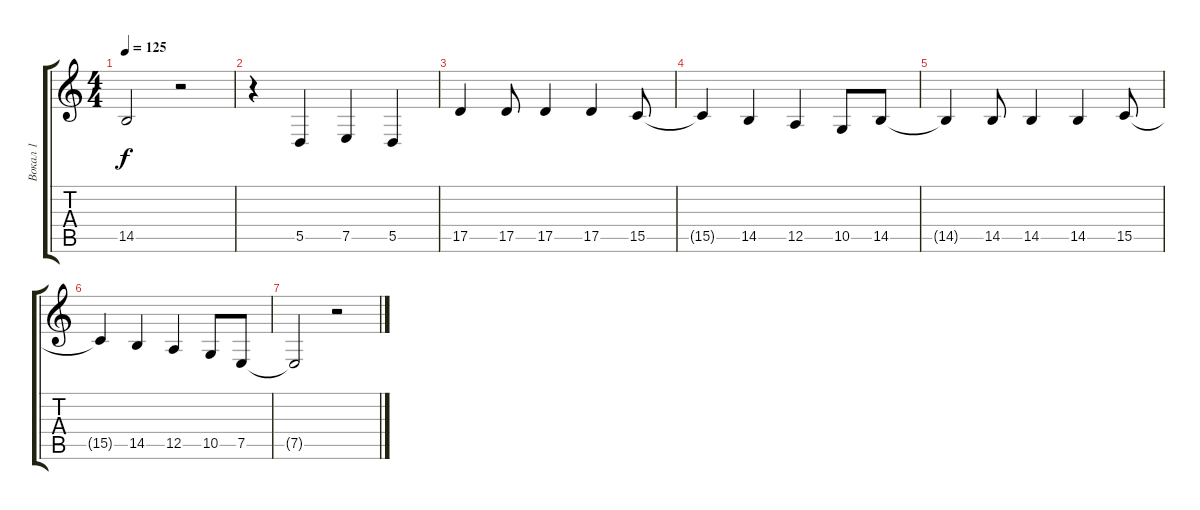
\track ("Вокал 1" "Вокал 1") {instrument clarinet}
\staff {score tabs}
\tuning (E4 B3 G3 D3 A2 E2) {hide}
\ts (4 4)
\tempo 125
\clef g2
\ks c
14.5{t}.2{dy f} r.2 |
r.4 5.5.4 7.5.4 5.5.4 |
17.5.4 17.5.8 17.5.4 17.5.4 15.5.8 |
15.5{t}.4 14.5.4 12.5.4 10.5.8 14.5.8 |
14.5{t}.4 14.5.8 14.5.4 14.5.4 15.5.8 |
15.5{t}.4 14.5.4 12.5.4 10.5.8 7.5.8 |
7.5{t}.2 r.2
